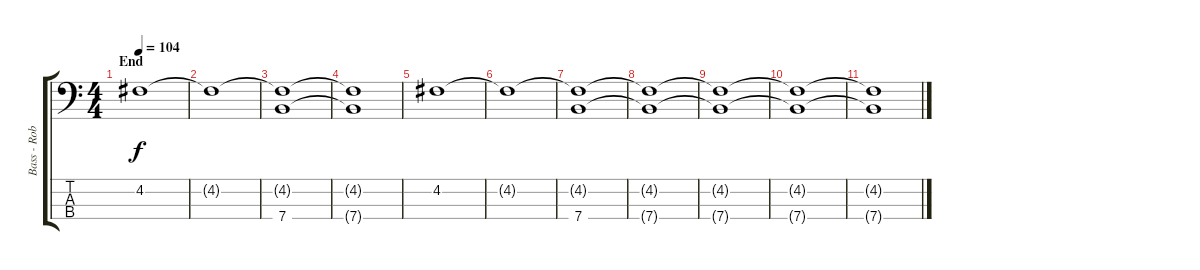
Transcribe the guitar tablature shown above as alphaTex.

\track ("Bass - Robert Turner" "Bass - Rob") {instrument electricbasspick}
\staff {score tabs}
\tuning (G2 D2 A1 E1) {hide}
\ts (4 4)
\section ("" "End")
\tempo 104
\clef f4
\ks c
4.2.1{dy f} |
4.2{t}.1 |
(4.2{t} 7.4).1 |
(4.2{t} 7.4{t}).1 |
4.2.1 |
4.2{t}.1 |
(4.2{t} 7.4).1 |
(4.2{t} 7.4{t}).1 |
(4.2{t} 7.4{t}).1 |
(4.2{t} 7.4{t}).1 |
(4.2{t} 7.4{t}).1
